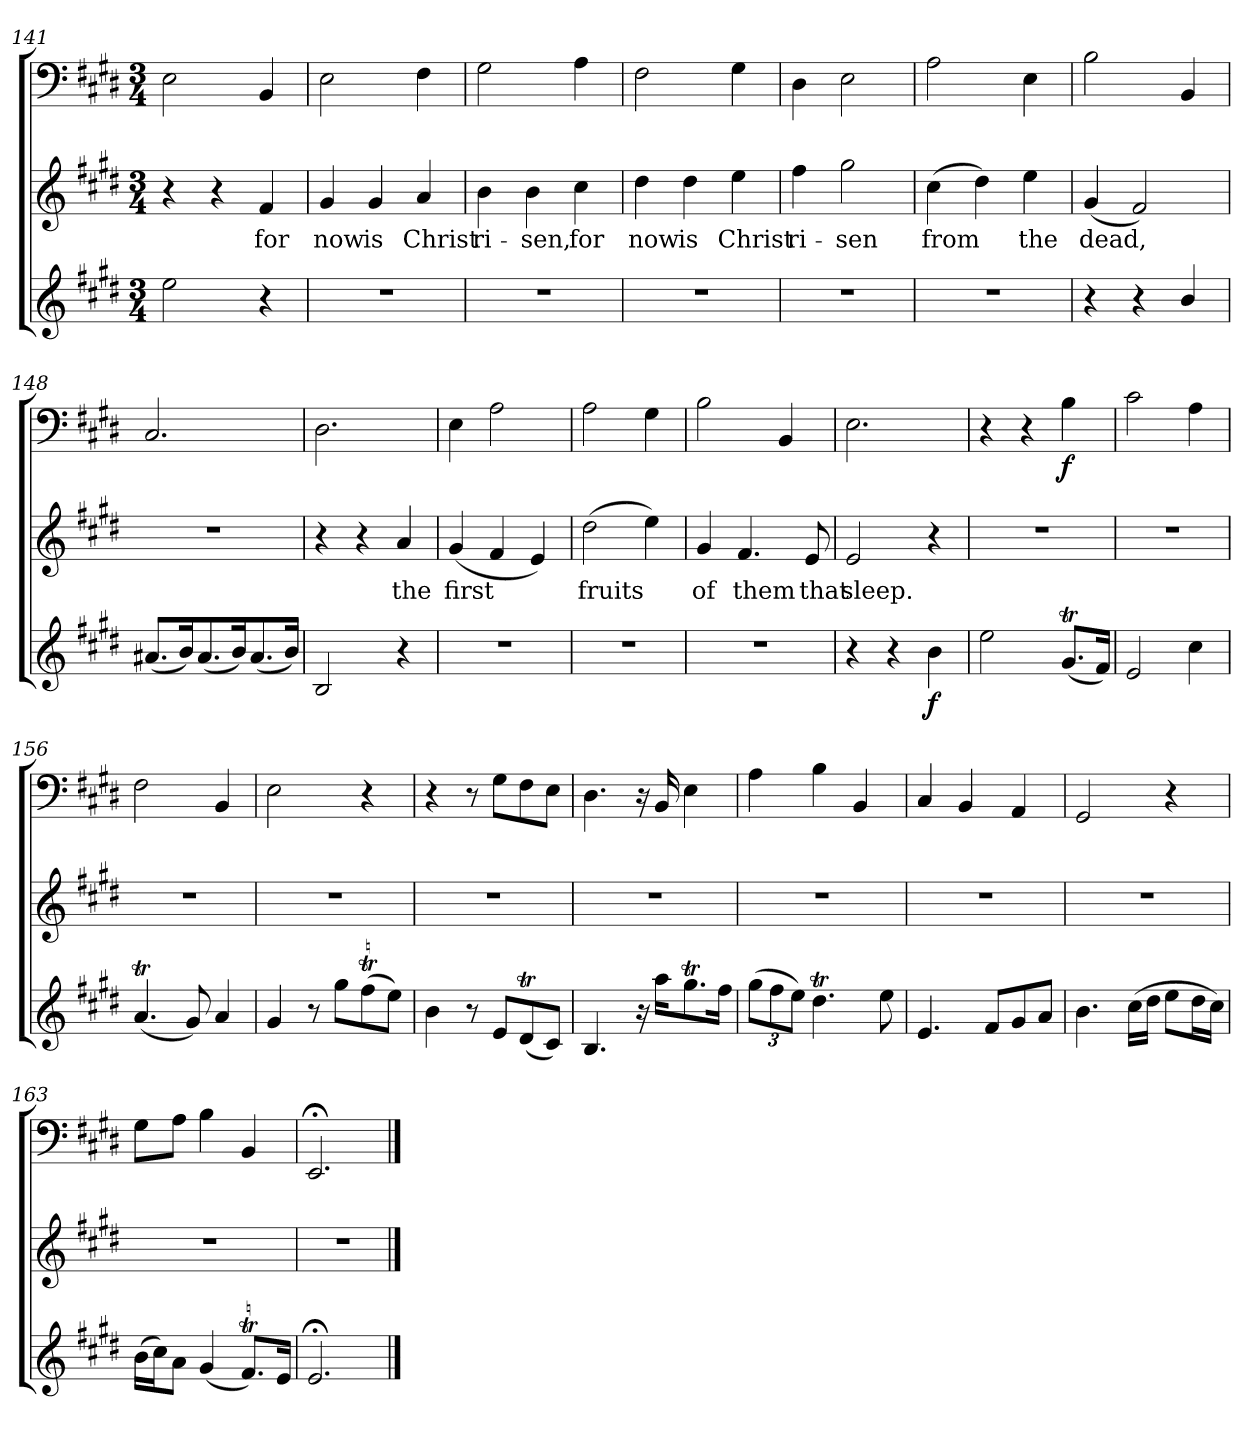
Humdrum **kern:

**kern	**dynam	**kern	**text	**kern	**dynam
*part3	*part3	*part2	*part2	*part1	*part1
*staff3	*staff3	*staff2	*staff2	*staff1	*staff1
*clefG2	*	*clefG2	*	*clefF4	*
*k[f#c#g#d#]	*	*k[f#c#g#d#]	*	*k[f#c#g#d#]	*
*E:	*	*E:	*	*E:	*
*M3/4	*	*M3/4	*	*M3/4	*
=141	=141	=141	=141	=141	=141
2ee\	.	4r	.	2E\	.
.	.	4r	.	.	.
4r	.	4f#/	for	4BB/	.
=142	=142	=142	=142	=142	=142
2.r	.	4g#/	now	2E\	.
.	.	4g#/	is	.	.
.	.	4a/	Christ	4F#\	.
=143	=143	=143	=143	=143	=143
2.r	.	4b\	ri-	2G#\	.
.	.	4b\	-sen,	.	.
.	.	4cc#\	for	4A\	.
=144	=144	=144	=144	=144	=144
2.r	.	4dd#\	now	2F#\	.
.	.	4dd#\	is	.	.
.	.	4ee\	Christ	4G#\	.
=145	=145	=145	=145	=145	=145
2.r	.	4ff#\	ri-	4D#\	.
.	.	2gg#\	-sen	2E\	.
=146	=146	=146	=146	=146	=146
2.r	.	(4cc#\	from	2A\	.
.	.	4dd#\)	.	.	.
.	.	4ee\	the	4E\	.
=147	=147	=147	=147	=147	=147
4r	.	(4g#/	dead,	2B\	.
4r	.	2f#/)	.	.	.
4b/	.	.	.	4BB/	.
=148	=148	=148	=148	=148	=148
(8.a#X/L	.	2.r	.	2.C#/	.
16b/K)	.	.	.	.	.
(8.a#/	.	.	.	.	.
16b/K)	.	.	.	.	.
(8.a#/	.	.	.	.	.
16b/Jk)	.	.	.	.	.
=149	=149	=149	=149	=149	=149
2B/	.	4r	.	2.D#\	.
.	.	4r	.	.	.
4r	.	4a/	the	.	.
=150	=150	=150	=150	=150	=150
2.r	.	(4g#/	first	4E\	.
.	.	4f#/	.	2A\	.
.	.	4e/)	.	.	.
=151	=151	=151	=151	=151	=151
2.r	.	(2dd#\	fruits	2A\	.
.	.	4ee\)	.	4G#\	.
=152	=152	=152	=152	=152	=152
2.r	.	4g#/	of	2B\	.
.	.	4.f#/	them	.	.
.	.	.	.	4BB/	.
.	.	8e/	that	.	.
=153	=153	=153	=153	=153	=153
4r	.	2e/	sleep.	2.E\	.
4r	.	.	.	.	.
4b\	f	4r	.	.	.
=154	=154	=154	=154	=154	=154
2ee\	.	2.r	.	4r	.
.	.	.	.	4r	.
(8.g#t/L	.	.	.	4B\	f
16f#/Jk)	.	.	.	.	.
=155	=155	=155	=155	=155	=155
2e/	.	2.r	.	2c#\	.
4cc#\	.	.	.	4A\	.
=156	=156	=156	=156	=156	=156
(4.aT/	.	2.r	.	2F#\	.
8g#/)	.	.	.	.	.
4a/	.	.	.	4BB/	.
=157	=157	=157	=157	=157	=157
4g#/	.	2.r	.	2E\	.
8r	.	.	.	.	.
8gg#\L	.	.	.	.	.
(8ff#t\	.	.	.	4r	.
8ee\J)	.	.	.	.	.
=158	=158	=158	=158	=158	=158
4b\	.	2.r	.	4r	.
8r	.	.	.	8r	.
8e/L	.	.	.	8G#\L	.
(8d#t/	.	.	.	8F#\	.
8c#/J)	.	.	.	8E\J	.
=159	=159	=159	=159	=159	=159
4.B/	.	2.r	.	4.D#\	.
16r	.	.	.	16r	.
16aa\KL	.	.	.	16BB/	.
8.gg#t\	.	.	.	4E\	.
16ff#\Jk	.	.	.	.	.
=160	=160	=160	=160	=160	=160
(12gg#\L	.	2.r	.	4A\	.
12ff#\	.	.	.	.	.
12ee\J)	.	.	.	.	.
4.dd#t\	.	.	.	4B\	.
.	.	.	.	4BB/	.
8ee\	.	.	.	.	.
=161	=161	=161	=161	=161	=161
4.e/	.	2.r	.	4C#/	.
.	.	.	.	4BB/	.
8f#/L	.	.	.	.	.
8g#/	.	.	.	4AA/	.
8a/J	.	.	.	.	.
=162	=162	=162	=162	=162	=162
4.b\	.	2.r	.	2GG#/	.
(16cc#\LL	.	.	.	.	.
16dd#\JJ	.	.	.	.	.
8ee\L	.	.	.	4r	.
16dd#\L	.	.	.	.	.
16cc#\JJ)	.	.	.	.	.
=163	=163	=163	=163	=163	=163
(16b\LL	.	2.r	.	8G#\L	.
16cc#\J)	.	.	.	.	.
8a\J	.	.	.	8A\J	.
(4g#/	.	.	.	4B\	.
8.f#t/L)	.	.	.	4BB/	.
16e/Jk	.	.	.	.	.
=164	=164	=164	=164	=164	=164
2.e;</	.	2.r	.	2.EE;</	.
==	==	==	==	==	==
*-	*-	*-	*-	*-	*-
